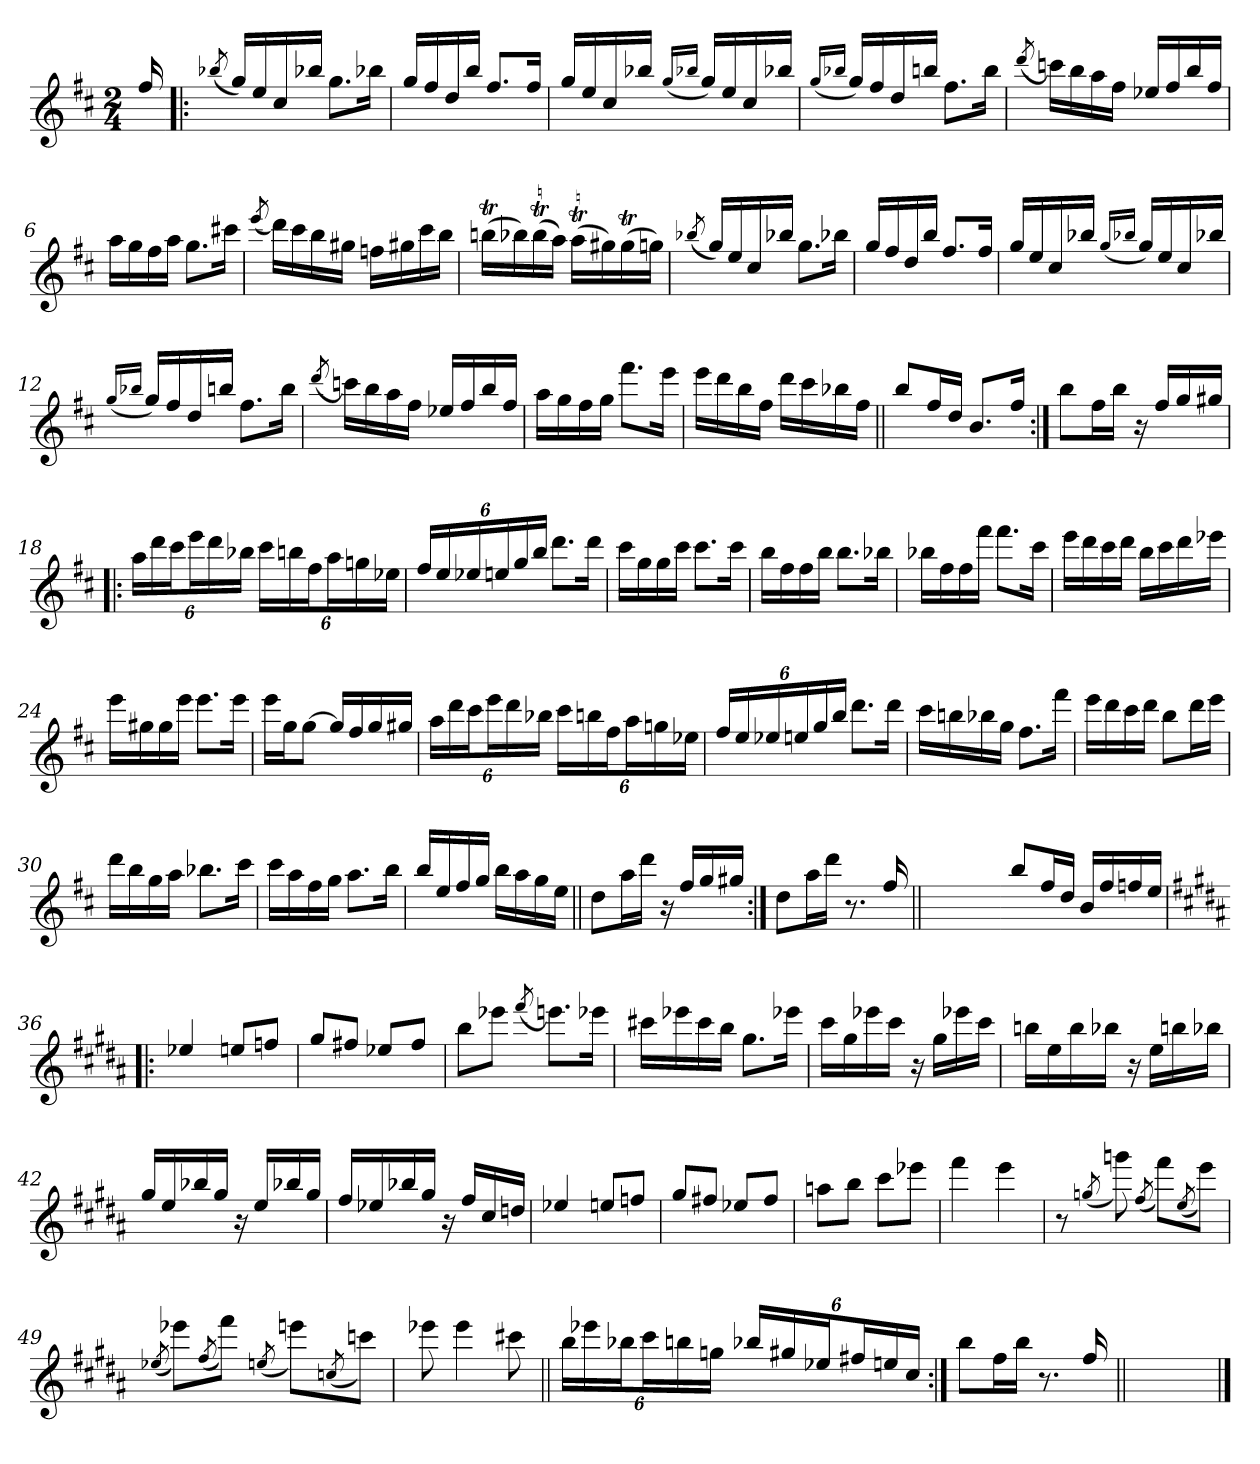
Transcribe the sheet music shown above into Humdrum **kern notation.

**kern
*part1
*staff1
*clefG2
*k[f#c#]
*D:
*M2/4
=
16ff#/
=1!|:
(<8qbb-X/
16gg/LL)
16ee/
16cc#/
16bb-X/JJ
8.gg\L
16bb-X\Jk
=2
16gg/LL
16ff#/
16dd/
16bb/JJ
8.ff#/L
16ff#/Jk
=3
16gg/LL
16ee/
16cc#/
16bb-X/JJ
(<16qgg/LL
16qbb-X/JJ
16gg/LL)
16ee/
16cc#/
16bb-X/JJ
=4
(<16qgg/LL
16qbb-X/JJ
16gg/LL)
16ff#/
16dd/
16bbn/JJ
8.ff#\L
16bb\Jk
!!LO:LB:g=z
=5
(<8qddd/
16cccn\LL)
16bb\
16aa\
16ff#\JJ
16ee-X/LL
16ff#/
16bb/
16ff#/JJ
=6
16aa\LL
16gg\
16ff#\
16aa\JJ
8.gg\L
16ccc#X\Jk
=7
(<8qeee/
16ddd\LL)
16ccc#\
16bb\
16gg#X\JJ
16ffn\LL
16gg#X\
16ccc#\
16bb\JJ
=8
(>16bbnT\LL
16bb-X\)
(>16bb-T\
16aa\JJ)
(>16aaT\LL
16gg#X\)
(>16gg#t\
16ggn\JJ)
!!LO:LB:g=z
=9
(<8qbb-X/
16gg/LL)
16ee/
16cc#/
16bb-X/JJ
8.gg\L
16bb-X\Jk
=10
16gg/LL
16ff#/
16dd/
16bb/JJ
8.ff#/L
16ff#/Jk
=11
16gg/LL
16ee/
16cc#/
16bb-X/JJ
(<16qgg/LL
16qbb-X/JJ
16gg/LL)
16ee/
16cc#/
16bb-X/JJ
=12
(<16qgg/LL
16qbb-X/JJ
16gg/LL)
16ff#/
16dd/
16bbn/JJ
8.ff#\L
16bb\Jk
!!LO:LB:g=z
=13
(<8qddd/
16cccn\LL)
16bb\
16aa\
16ff#\JJ
16ee-X/LL
16ff#/
16bb/
16ff#/JJ
=14
16aa\LL
16gg\
16ff#\
16gg\JJ
8.fff#\L
16eee\Jk
=15
16eee\LL
16ddd\
16bb\
16ff#\JJ
16ddd\LL
16ccc#\
16bb-X\
16ff#\JJ
=16||
8bb/L
16ff#/L
16dd/JJ
8.b/L
16ff#/Jk
!!LO:LB:g=z
=17:|!
8bb\L
16ff#\L
16bb\JJ
16r
16ff#/LL
16gg/
16gg#X/JJ
=18!|:
24aa\LL
24ddd\
24ccc#\J
24eee\L
24ddd\
24bb-X\JJ
24ccc#\LL
24bbn\
24ff#\J
24aa\L
24ggn\
24ee-X\JJ
=19
24ff#/LL
24ee/
24ee-X/
24een/
24gg/
24bb/JJ
8.ddd\L
16ddd\Jk
=20
16ccc#\LL
16gg\
16gg\
16ccc#\JJ
8.ccc#\L
16ccc#\Jk
!!LO:LB:g=z
=21
16bb\LL
16ff#\
16ff#\
16bb\JJ
8.bb\L
16bb-X\Jk
=22
16bb-X\LL
16ff#\
16ff#\
16fff#\JJ
8.fff#\L
16ccc#\Jk
=23
16eee\LL
16ddd\
16ccc#\
16ddd\JJ
16bb\LL
16ccc#\
16ddd\
16eee-X\JJ
=24
16eee\LL
16gg#X\
16gg#\
16eee\JJ
8.eee\L
16eee\Jk
!!LO:LB:g=z
=25
16eee\LL
16gg\J
[8gg\J
16gg/LL]
16ff#/
16gg/
16gg#X/JJ
=26
24aa\LL
24ddd\
24ccc#\J
24eee\L
24ddd\
24bb-X\JJ
24ccc#\LL
24bbn\
24ff#\J
24aa\L
24ggn\
24ee-X\JJ
=27
24ff#/LL
24ee/
24ee-X/
24een/
24gg/
24bb/JJ
8.ddd\L
16ddd\Jk
=28
16ccc#\LL
16bbn\
16bb-X\
16gg\JJ
8.ff#\L
16fff#\Jk
!!LO:LB:g=z
=29
16eee\LL
16ddd\
16ccc#\
16ddd\JJ
8bb\L
16ddd\L
16eee\JJ
=30
16ddd\LL
16bb\
16gg\
16aa\JJ
8.bb-X\L
16ccc#\Jk
=31
16ccc#\LL
16aa\
16ff#\
16gg\JJ
8.aa\L
16bb\Jk
=32
16bb/LL
16ee/
16ff#/
16gg/JJ
16bb\LL
16aa\
16gg\
16ee\JJ
!!LO:LB:g=z
=33||
8dd\L
16aa\L
16ddd\JJ
16r
16ff#/LL
16gg/
16gg#X/JJ
=34:|!
8dd\L
16aa\L
16ddd\JJ
8.r
16ff#/
=34X341||
2ryy
!!LO:PB:g=z
=35-
8bb/L
16ff#/L
16dd/JJ
16b/LL
16ff#/
16ffn/
16ee/JJ
=36!|:
*k[f#c#g#d#a#]
*B:
4ee-X/
8een/L
8ffn/J
=37
8gg#/L
8ff#X/J
8ee-X/L
8ff#/J
=38
8bb\L
8eee-X\J
(<8qfff#/
8.eeen\L)
16eee-X\Jk
!!LO:LB:g=z
=39
16ccc#X\LL
16eee-X\
16ccc#\
16bb\JJ
8.gg#\L
16eee-X\Jk
=40
16ccc#\LL
16gg#\
16eee-X\
16ccc#\JJ
16r
16gg#\LL
16eee-X\
16ccc#\JJ
=41
16bbn\LL
16ee\
16bb\
16bb-X\JJ
16r
16ee\LL
16bbn\
16bb-X\JJ
=42
16gg#/LL
16ee/
16bb-X/
16gg#/JJ
16r
16ee/LL
16bb-X/
16gg#/JJ
!!LO:LB:g=z
=43
16ff#/LL
16ee-X/
16bb-X/
16gg#/JJ
16r
16ff#/LL
16cc#/
16ddn/JJ
=44
4ee-X/
8een/L
8ffn/J
=45
8gg#/L
8ff#X/J
8ee-X/L
8ff#/J
=46
8aan\L
8bb\J
8ccc#\L
8eee-X\J
!!LO:LB:g=z
=47
4fff#\
4eee\
=48
8r
(<8qggn/
8gggn\)
(<8qff#/
8fff#\L)
(<8qee/
8eee\J)
=49
(<8qee-X/
8eee-X\L)
(<8qff#/
8fff#\J)
(<8qeen/
8eeen\L)
(<8qccn/
8cccn\J)
=50
8eee-X\
4eee-\
8ccc#X\
!!LO:LB:g=z
=51||
24bb\LL
24eee-X\
24bb-X\J
24ccc#\L
24bbn\
24ggn\JJ
24bb-X/LL
24gg#X/
24ee-X/J
24ff#X/L
24een/
24cc#/JJ
=52:|!
8bb\L
16ff#\L
16bb\JJ
8.r
16ff#/
=53||
2ryy
==
*-
